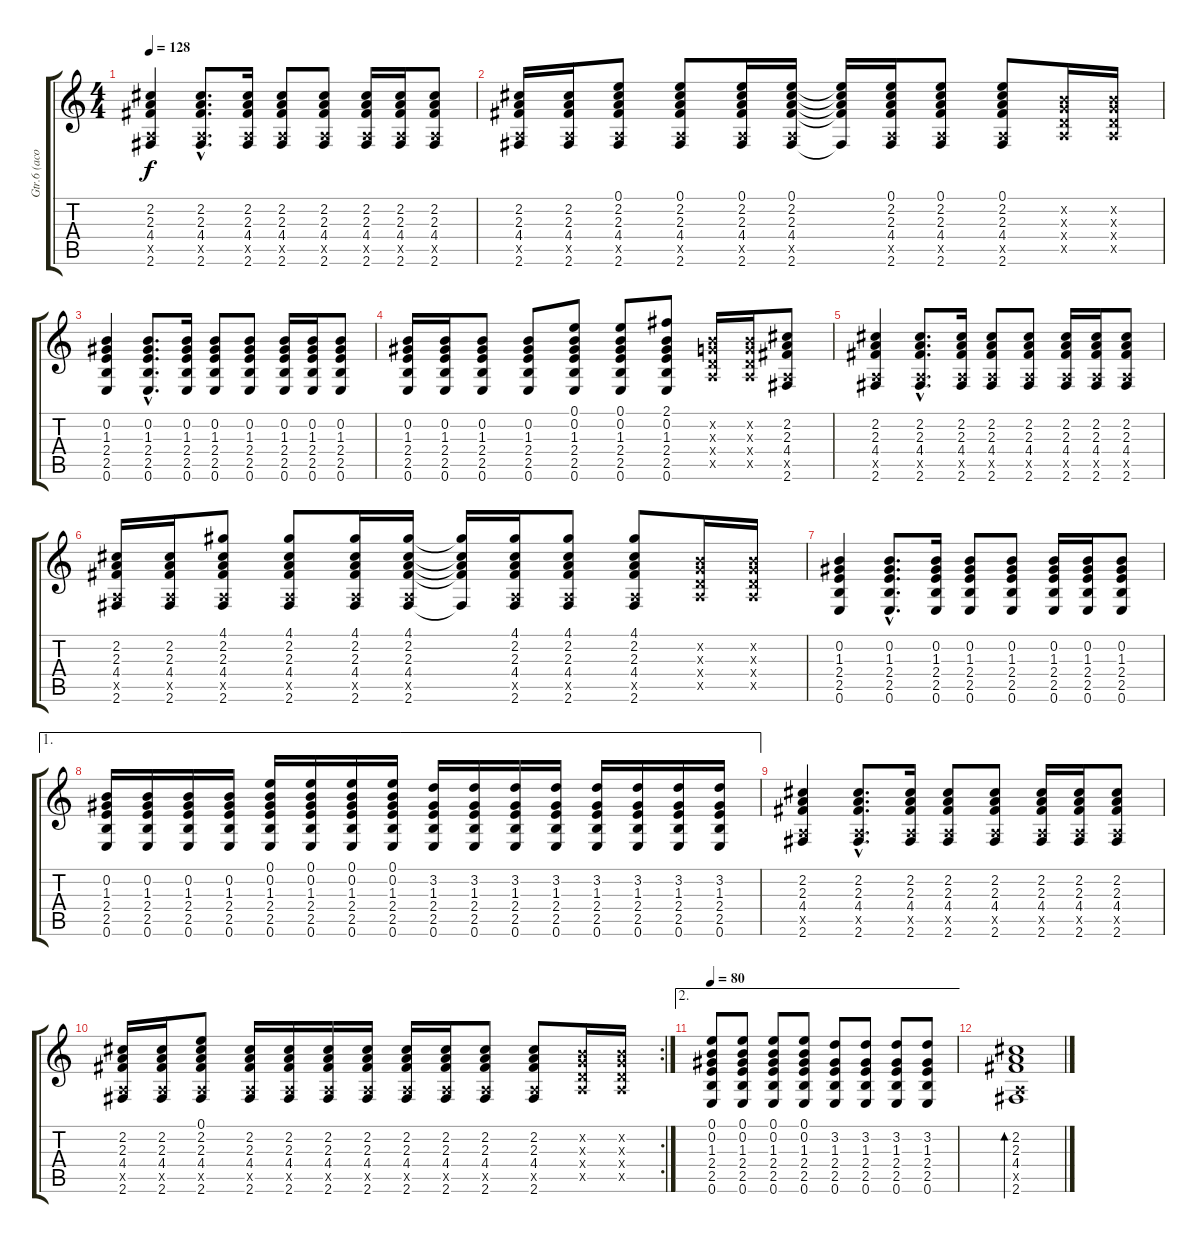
\track ("Gtr.6 (acous.)" "Gtr.6 (aco") {instrument acousticguitarsteel}
\staff {score tabs}
\tuning (E4 B3 G3 D3 A2 E2) {hide}
\ts (4 4)
\tempo 128
\clef g2
\ks c
(2.2 2.3 4.4 0.5{x} 2.6).4{dy f} (2.2{hac} 2.3{hac} 4.4{hac} 0.5{hac x} 2.6{hac}).8{d} (2.2 2.3 4.4 0.5{x} 2.6).16 (2.2 2.3 4.4 0.5{x} 2.6).8 (2.2 2.3 4.4 0.5{x} 2.6).8 (2.2 2.3 4.4 0.5{x} 2.6).16 (2.2 2.3 4.4 0.5{x} 2.6).16 (2.2 2.3 4.4 0.5{x} 2.6).8 |
(2.2 2.3 4.4 0.5{x} 2.6).16 (2.2 2.3 4.4 0.5{x} 2.6).16 (0.1 2.2 2.3 4.4 0.5{x} 2.6).8 (0.1 2.2 2.3 4.4 0.5{x} 2.6).8 (0.1 2.2 2.3 4.4 0.5{x} 2.6).16 (0.1 2.2 2.3 4.4 0.5{x} 2.6).16 (0.1{t} 2.2{t} 2.3{t} 4.4{t} 2.6{t}).16 (0.1 2.2 2.3 4.4 0.5{x} 2.6).16 (0.1 2.2 2.3 4.4 0.5{x} 2.6).8 (0.1 2.2 2.3 4.4 0.5{x} 2.6).8 (0.2{x} 0.3{x} 0.4{x} 0.5{x}).16 (0.2{x} 0.3{x} 0.4{x} 0.5{x}).16 |
(0.2 1.3 2.4 2.5 0.6).4 (0.2{hac} 1.3{hac} 2.4{hac} 2.5{hac} 0.6{hac}).8{d} (0.2 1.3 2.4 2.5 0.6).16 (0.2 1.3 2.4 2.5 0.6).8 (0.2 1.3 2.4 2.5 0.6).8 (0.2 1.3 2.4 2.5 0.6).16 (0.2 1.3 2.4 2.5 0.6).16 (0.2 1.3 2.4 2.5 0.6).8 |
(0.2 1.3 2.4 2.5 0.6).16 (0.2 1.3 2.4 2.5 0.6).16 (0.2 1.3 2.4 2.5 0.6).8 (0.2 1.3 2.4 2.5 0.6).8 (0.1 0.2 1.3 2.4 2.5 0.6).8 (0.1 0.2 1.3 2.4 2.5 0.6).8 (2.1 0.2 1.3 2.4 2.5 0.6).8 (0.2{x} 0.3{x} 0.4{x} 0.5{x}).16 (0.2{x} 0.3{x} 0.4{x} 0.5{x}).16 (2.2 2.3 4.4 0.5{x} 2.6).8 |
(2.2 2.3 4.4 0.5{x} 2.6).4 (2.2{hac} 2.3{hac} 4.4{hac} 0.5{hac x} 2.6{hac}).8{d} (2.2 2.3 4.4 0.5{x} 2.6).16 (2.2 2.3 4.4 0.5{x} 2.6).8 (2.2 2.3 4.4 0.5{x} 2.6).8 (2.2 2.3 4.4 0.5{x} 2.6).16 (2.2 2.3 4.4 0.5{x} 2.6).16 (2.2 2.3 4.4 0.5{x} 2.6).8 |
(2.2 2.3 4.4 0.5{x} 2.6).16 (2.2 2.3 4.4 0.5{x} 2.6).16 (4.1 2.2 2.3 4.4 0.5{x} 2.6).8 (4.1 2.2 2.3 4.4 0.5{x} 2.6).8 (4.1 2.2 2.3 4.4 0.5{x} 2.6).16 (4.1 2.2 2.3 4.4 0.5{x} 2.6).16 (4.1{t} 2.2{t} 2.3{t} 4.4{t} 2.6{t}).16 (4.1 2.2 2.3 4.4 0.5{x} 2.6).16 (4.1 2.2 2.3 4.4 0.5{x} 2.6).8 (4.1 2.2 2.3 4.4 0.5{x} 2.6).8 (0.2{x} 0.3{x} 0.4{x} 0.5{x}).16 (0.2{x} 0.3{x} 0.4{x} 0.5{x}).16 |
(0.2 1.3 2.4 2.5 0.6).4 (0.2{hac} 1.3{hac} 2.4{hac} 2.5{hac} 0.6{hac}).8{d} (0.2 1.3 2.4 2.5 0.6).16 (0.2 1.3 2.4 2.5 0.6).8 (0.2 1.3 2.4 2.5 0.6).8 (0.2 1.3 2.4 2.5 0.6).16 (0.2 1.3 2.4 2.5 0.6).16 (0.2 1.3 2.4 2.5 0.6).8 |
\ae 1
(0.2 1.3 2.4 2.5 0.6).16 (0.2 1.3 2.4 2.5 0.6).16 (0.2 1.3 2.4 2.5 0.6).16 (0.2 1.3 2.4 2.5 0.6).16 (0.1 0.2 1.3 2.4 2.5 0.6).16 (0.1 0.2 1.3 2.4 2.5 0.6).16 (0.1 0.2 1.3 2.4 2.5 0.6).16 (0.1 0.2 1.3 2.4 2.5 0.6).16 (3.2 1.3 2.4 2.5 0.6).16 (3.2 1.3 2.4 2.5 0.6).16 (3.2 1.3 2.4 2.5 0.6).16 (3.2 1.3 2.4 2.5 0.6).16 (3.2 1.3 2.4 2.5 0.6).16 (3.2 1.3 2.4 2.5 0.6).16 (3.2 1.3 2.4 2.5 0.6).16 (3.2 1.3 2.4 2.5 0.6).16 |
(2.2 2.3 4.4 0.5{x} 2.6).4 (2.2{hac} 2.3{hac} 4.4{hac} 0.5{hac x} 2.6{hac}).8{d} (2.2 2.3 4.4 0.5{x} 2.6).16 (2.2 2.3 4.4 0.5{x} 2.6).8 (2.2 2.3 4.4 0.5{x} 2.6).8 (2.2 2.3 4.4 0.5{x} 2.6).16 (2.2 2.3 4.4 0.5{x} 2.6).16 (2.2 2.3 4.4 0.5{x} 2.6).8 |
\rc 2
(2.2 2.3 4.4 0.5{x} 2.6).16 (2.2 2.3 4.4 0.5{x} 2.6).16 (0.1 2.2 2.3 4.4 0.5{x} 2.6).8 (2.2 2.3 4.4 0.5{x} 2.6).16 (2.2 2.3 4.4 0.5{x} 2.6).16 (2.2 2.3 4.4 0.5{x} 2.6).16 (2.2 2.3 4.4 0.5{x} 2.6).16 (2.2 2.3 4.4 0.5{x} 2.6).16 (2.2 2.3 4.4 0.5{x} 2.6).16 (2.2 2.3 4.4 0.5{x} 2.6).8 (2.2 2.3 4.4 0.5{x} 2.6).8 (0.2{x} 0.3{x} 0.4{x} 0.5{x}).16 (0.2{x} 0.3{x} 0.4{x} 0.5{x}).16 |
\ae 2
\tempo 80
(0.1 0.2 1.3 2.4 2.5 0.6).8 (0.1 0.2 1.3 2.4 2.5 0.6).8 (0.1 0.2 1.3 2.4 2.5 0.6).8 (0.1 0.2 1.3 2.4 2.5 0.6).8 (3.2 1.3 2.4 2.5 0.6).8 (3.2 1.3 2.4 2.5 0.6).8 (3.2 1.3 2.4 2.5 0.6).8 (3.2 1.3 2.4 2.5 0.6).8 |
(2.2 2.3 4.4 0.5{x} 2.6).1{bd 60}
